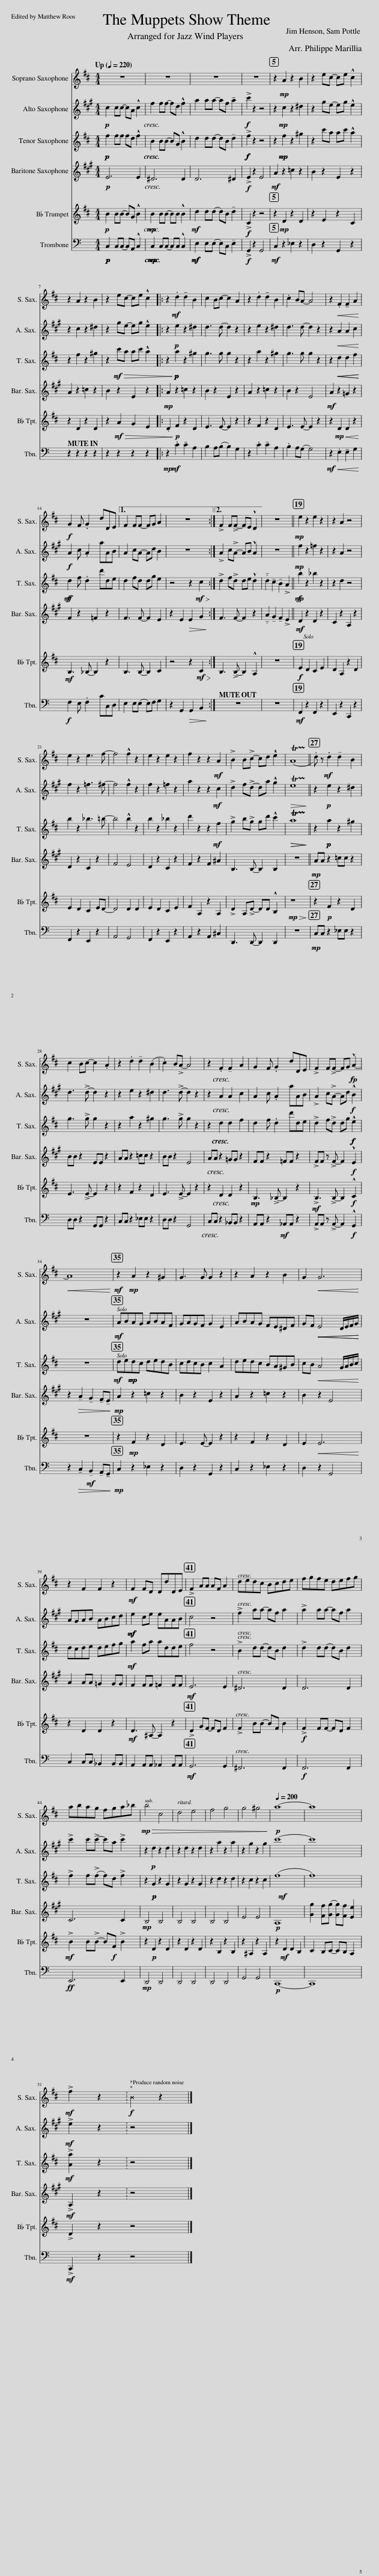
X:1
%%score ( 1 2 ) 3 4 5 6 7
L:1/8
Q:1/4=220
M:4/4
I:linebreak $
K:C
V:1 treble transpose=-2
V:2 treble transpose="-2 "
V:3 treble transpose=-9
V:4 treble transpose=-14
V:5 treble transpose=-21
V:6 treble transpose=-2
V:7 bass
V:1
[K:D] z8 | z8 | z8 | z8 | z2!mp! A2 z2 B2 | %5
 z2 ec- ce !^!c2 |$ z2 A2 z2 B2 | z2 ec- ce !^!c2 |: z2!mf! .d2 !tenuto!d2 B2 | c2 Bc- c2 A2 | %10
 z2 .d2 !tenuto!d2 B2 | .c2 BA- A4 | z2!<(! .F2 !tenuto!F2 A2!<)! |$!f! G2 F .G2 dDE |1 F2 FF- FG A2 | %15
 z8 :|2 !>!F2 F!>!F- FE !^!D2 || z8 ||!mp! e2 z2 e2 z2 | z2 A2 z4 |$ %20
 e2 z2 e3 f- | f4 !^!f2 z2 | e2 z2 e2 z2 | f2 z2 z2!mf! A2 | !>!B2 B!>!c- cd !^!e2 | %25
 (!trill(!TA8!trill)! || .d) z!mf! .d2 !tenuto!d2 B2 |$ c2 Bc- c2 .A2 | z2 .d2 !tenuto!d2 (B2 | .c2) B!>!A- A4 | %30
 z2 .F2 !tenuto!F2 A2 | G2 F .G2 dDE | !>!F2 F!f!!>!F- FG !^!A2- |$!p!!<(! A8!<)! |!mf! z2!mp! A2 z2 ^G2 | %35
 G3 G G2 z2 | z2 A2 z2 B2 | G2!<(! G6!<)! |$ z2 F2 F2 z2 |!mf! F2 FD DdDE | %40
 !>!F2 AA AF A2 | dedc Bcde |!f! fgfe defg |$!ff! abag fga_b |!mp!!>(! b4 c4 | %45
 d4 e4 | f4[Q:1/4=210] g4 | g4 ^g4!>)! |!p![Q:1/4=200] a8- | a8 |$ %50
!mf! !>!f2 z2!f! .[xB]2 z2 |] %51
V:2
[K:D] x8 | x8 | x8 | x8 | x8 | %5
 x8 |$ x8 | x8 |: x8 | x8 | %10
 x8 | x8 | x8 |$ x8 |1 x8 | %15
 x8 :|2 x8 || x8 || x8 | x8 |$ %20
 x8 | x8 | x8 | x8 | x8 | %25
 x8 || x8 |$ x8 | x8 | x8 | %30
 x8 | x8 | x8 |$ x2- x2!mp! x2- x2 | x8 | %35
 x8 | x8 | x8 |$ x8 | x8 | %40
 x8 | x8 | x8 |$ x8 | x8 | %45
 x8 | x8 | x8 | x8 | x8 |$ %50
 x8 |] %51
V:3
[K:A]!p! c2 cc- cA !^!c2 |!mp! f2 ff- fd !^!f2 |!mf! a2 aa- af !tenuto!a2 |!f! !>!c'2 z2 z4 | z2!mp! c2 z2 ^d2 | %5
 z2 ge- eg !^!e2 |$ z2 c2 z2 ^d2 | z2 ge- eg !^!e2 |: z2!p! e2 z2 ^d2 | d3 d- d2 z2 | %10
 z2 e2 z2 ^d2 | d3 d- d2 z2 | z2!mp!!<(! A2 A2!mf! c2!<)! |$!f! A2 c .A2 aAB |1 A2 cA- Ad B2 | %15
 z8 :|2 !>!A2 c!>!A- AB !^!A2 || z8 ||!mp! f2 z2 =f2 z2 | z2 A2 z4 |$ %20
 f2 z2 =f3 ^f- | f4 !^!f2 z2 | f2 z2 =f2 z2 | a2 z2 z2!mf! c2 | !>!d2 f!>!d- da !^!g2 | %25
!mp!!>(! !trill(!Te8!trill)!!>)! || z2!p! e2 z2 ^d2 |$ d3 !>!d- d2 z2 | z2 e2 z2 ^d2 | d3 !>!d- d2 z2 | %30
 z2 A2 A2!mp! c2 | A2 c .A2 aA!mf!B | !>!A2 c!>!A- Ad!f! !^!B2 |$ z8 |!mf! ABAG ABAF | %35
 GAGF G2 E2 | ABAG FE^DF | GF!<(!!<(! E4 D/E/F/G/!<)!!<)! |$ AGAB ABcd |!mf!!mf! e2 ce eAAB | %40
 c4 z4 | !>!f2 aa- af a2 |!f! !>!a2 aa- af a2 |$!mf! !>!c'2 c'!>!c'- c'!f!a !>!c'2 | z2!p! d2 z2 d2 | %45
 z2 d2 z2 d2 | z2 a2 z2 a2 | z2 g2 z2 g2 | c'8- | c'8 |$ %50
!mf! !>!e2 z2 z4 |] %51
V:4
[K:D]!p!!p! f2 ff fd !^!f2 |!mp!!mp! B2 B(B B)G !^!B2 |!mf!!mf! d2 d(d d)B !tenuto!d2 |!f!!f! !>!f2 z2 z4 | z2!mp!!mp! f2 z2 ^g2 | %5
 z2 c'a ac' !^!a2 |$ z2 f2 z2 ^g2 | z2!mf!!>(! c'a ac' !^!a2 |: z2!>)!!p!!p!!p! a2 z2 ^g2 | g3 g g2 z2 | %10
 z2 a2 z2 ^g2 | g3 g g2 z2 | z2!mp!!mp!!<(!!<(! d2 d2!mf! f2!<)!!<)! |$!mf!!f! d2 f .d2 d'de |1 d2 fd dg e2 | %15
 z4 z2!mf!!>(! c2!>)! :|2 !>!d2 f!>!d de !^!d2 || !tenuto!.d2 !tenuto!c2 !tenuto!B2 !>!A2 ||!f!!mp! b2 z2 _b2 z2 | z2 d2 z4 |$ %20
 b2 z2 _b3 =b- | b4 !^!b2 z2 | b2 z2 _b2 z2 | d'2 z2 z2!mf! f2 | !>!g2 b!>!g gd' !^!c'2 | %25
!mp!!mp!!>(!!>(! !trill(!Ta8!trill)!!>)!!>)! || z2!p!!p! a2 z2 ^g2 |$ g3 !>!g g2 z2 | z2 a2 z2 ^g2 | g3 !>!g g2 z2 | %30
 z2 d2 d2!mp! f2 |!mp! d2 f .d2 d'd!mf!e |!mf! !>!d2 f!>!d dg!f!!f! !^!e2 |$ z8 |!mf! de!mp!!mp!dc dedB | %35
 cdcB c2 A2 | dedc BA^GB | cB!<(! A4 G/A/B/c/!<)! |$ dcde defg |!mf! a2 fa adde | %40
 f4 z4 | !>!B2 d(d- d)B d2 |!f!!f! !>!d2 d(d d)B d2 |$!mf!!mf! !>!f2 f(!>!f f)!f!!f!d !>!f2 | z2!p!!p! G2 z2 G2 | %45
 z2 G2 z2 G2 | z2 d2 z2 d2 | z2 c2 z2 c2 | (f8!mf! | f8) |$ %50
!mf! !>![Aa]2 z2 z4 |] %51
V:5
[K:A]!p! E6 E2 |!mp! ^D6 D2 |!mf! D6 ^D2 |!f! !>!E2 z2 E4 |!mf! A2 z2 =c2 z2 | %5
 B2 z2 E2 z2 |$ A2 z2 =c2 z2 | B2 z2 E2 z2 |:!mp! A2 z2 =c2 z2 | B2 z2 E2 z2 | %10
 A2 z2 =c2 z2 | B2 z2 E4 |!mf! A2 z2 =G2 z2 |$ F2 z2 =F2 z2 |1 F3 F- F2 E2 | %15
 z2 E2!>(! E2 G2!>)! :|2 F3 F- F2 z2 || !tenuto!.A2 !tenuto!G2 !tenuto!F2 !>!E2 ||!mf! D2 z2 D2 z2 | C2 z2 A,2 z2 |$ %20
 D2 z2 C2 z2 | F4 E4 | D2 z2 C2 z2 | F2 z2 F2 ^A2 | B,3 B,- B,2 B,2 | %25
 z8 ||!mp! AA z2 =cc z2 |$ BB z2 EE z2 | AA z2 =cc z2 | BB z2 E4 | %30
 AA z2 =GG z2 | FF z2!mf! =FF z2 | !>!FF z !>!F- F2!f! !^!E2 |$ z2!>(! !tenuto!A2!mf! !tenuto!G2 !tenuto!F!tenuto!E!>)! |!mp! A2 z2 =c2 z2 | %35
 B2 z2 E2 z2 | A2 z2 =c2 z2 | B2 z2 E4 |$ A2 AA =G2 GG | F2 FF =F2 FF | %40
!mf! E6 E2 | ^D6 D2 |!f! D6 D2 |$!ff! C6 C2 |!mp! B,4 B,4 | %45
 B,4 B,4 | B,4 B,4 | E4 E4 |!p! A,8 | [Gg]2 [Ff]([Gg] [Gg])[Ff] [Ee]2 |$ %50
!mf! !>!A,2 z2 z4 |] %51
V:6
[K:D]!p! B2 B(B B)G !^!B2 |!mp! B2 B(B B)B !^!B2 |!mf! d2 d(d d)B !tenuto!d2 |!f! !>!C2 z2 z4 | z2!mp! D2 z2 D2 | %5
 z2 E2 z2 C2 |$ z2 D2 z2 D2 | z2!mf!!>(! A2 G2 E2 |: .D2!>)!!p! F2 z2 D2 | E3 E- E2 z2 | %10
 z2 F2 z2 D2 | E3 E- E2 z2 | z2!mp!!<(! D2 D2 z2!<)! |$!mf! B,3 _B,- B,2 z2 |1 B,3 B,- B,2 C2 | %15
 z4 z2!mf!!>(! C2!>)! :|2 B,3 !>!B,- B,2 !^!A,2 || z8 ||!f! E2 D2 C2 E2 | D2 A,2 z2 D2 |$ %20
 E2 D2 C2 ED- | D4 D2 D2 | E2 D2 C2 E2 | F2 A,2 z2 A,2 | !>!D2 A,!>!D- DD !^!B,2 | %25
!mp!!>(! z8!>)! || z2!p! F2 z2 D2 |$ E3 !>!E- E2 z2 | z2 F2 z2 D2 | E3 !>!E- E2 z2 | %30
 z2 D2 D2 z2 |!mp! B,3 !>!_B,- B,2 z2 |!mf! !>!B,3 !>!B,- B,2!f! !^!C2 |$ z8 | z2!mp! F2 z2 D2 | %35
 E3 E- E2 z2 | z2 F2 z2 D2 | E2!<(! E6!<)! |$ z2 D2 D2 z2 |!mf! D3 ^A,- A,2 z2 | %40
 !>!D2 GF- FD F2 | !>!F2 BB- BF B2 |!f! !>!F2 FF- FD F2 |$!mf! !>!B2 B!>!B- B!f!F !>!B2 | z2!p! D2 z2 D2 | %45
 z2 D2 z2 D2 | z2 B,2 z2 B,2 | z2 ^A,2 z2 A,2 | z2!mf! D2 D2 B,2 | C2 B,C- CB, A,2 |$ %50
 !>!D2 z2 z4 |] %51
V:7
!p!!p!!p! C,2 C,(C, C,)A,, !^!C,2 |!mp!!mp!!mp! C,2 C,(C, C,)C, !^!C,2 |!mf!!mf! E,2 E,(E, E,)C, !tenuto!E,2 |!f! !>!G,,2 z2 G,,4 |!mf! C,2 z2 _E,2 z2 | %5
 D,2 z2 G,,2 z2 |$ z2 z2 z2 z2 | z2 z2 z2 z2 |:!mp! z2!mf! .C2 !tenuto!C2 A,2 | B,2 A,(B, B,2) G,2 | %10
 z2 .C2 !tenuto!C2 A,2 | .B,2 A,(G, G,4) |!mf! z2!<(! .E,2 !tenuto!E,2 G,2!<)! |$!f! F,2 E, .F,2 CC,D, |1 E,2 E,(E, E,)F, G,2 | %15
 z2 G,,2!>(! G,,2 B,,2!>)! :|2 z8 || z8 ||!mf! F,,2 z2 F,,2 z2 | E,,2 z2 C,,2 z2 |$ %20
 F,,2 z2 E,,2 z2 | A,,4 G,,4 | F,,2 z2 E,,2 z2 | A,,2 z2 A,,2 ^C,2 | D,,3 D,,- D,,2 D,,2 | %25
 z8 ||!mp! C,C, z2 _E,E, z2 |$ D,D, z2 G,,G,, z2 | C,C, z2 _E,E, z2 | D,D, z2 G,,4 | %30
 C,C, z2 _B,,B,, z2 | A,,A,, z2!mf! _A,,A,, z2 | !>!A,,A,, z !>!A,,- A,,2!f! !^!G,,2 |$ z2!>(! !tenuto!C,2!mf! !tenuto!B,,2 !tenuto!A,,!tenuto!G,,!>)! |!mp! C,2 z2 _E,2 z2 | %35
 D,2 z2 G,,2 z2 | C,2 z2 _E,2 z2 | D,2 z2 G,,4 |$ C,2 C,C, _B,,2 B,,B,, | A,,2 A,,A,, _A,,2 A,,A,, | %40
!mf! G,,6 G,,2 | ^F,,6 F,,2 |!f! F,,6 F,,2 |$!ff! E,,6 E,,2 |!mp! D,,4 D,,4 | %45
 D,,4 D,,4 | D,,4 D,,4 | G,,4 G,,4 |!p! C,,8- | C,,8 |$ %50
!mf! !>!C,,2 z2 z4 |] %51
